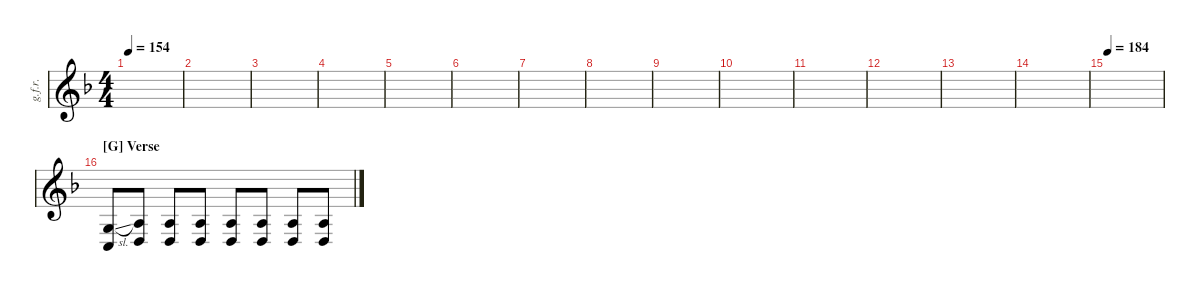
\defaultSystemsLayout 4
\hideDynamics
\bracketExtendMode nobrackets
\otherSystemsTrackNameOrientation horizontal
\track ("Guitar Folder R" "g.f.r.") {instrument distortionguitar}
\staff {score}
\tuning (D4 A3 F3 C3 G2 C2)
\ts (4 4)
\tempo 154
\clef g2
\ks dminor
|
|
|
|
|
|
|
|
|
|
|
|
|
|
\tempo 184
|
\section ("G" "Verse")
(0.6{acc forcenatural} 0.5{sl acc forcenatural}).8{beam Up} (2.6{acc forcenatural} 2.5{acc forcenatural}).8{beam Up} (2.6{acc forcenatural} 2.5{acc forcenatural}).8{beam Up} (2.6{acc forcenatural} 2.5{acc forcenatural}).8{beam Up} (2.6{acc forcenatural} 2.5{acc forcenatural}).8{beam Up} (2.6{acc forcenatural} 2.5{acc forcenatural}).8{beam Up} (2.6{acc forcenatural} 2.5{acc forcenatural}).8{beam Up} (2.6{sl acc forcenatural} 2.5{sl acc forcenatural}).8{beam Up}
